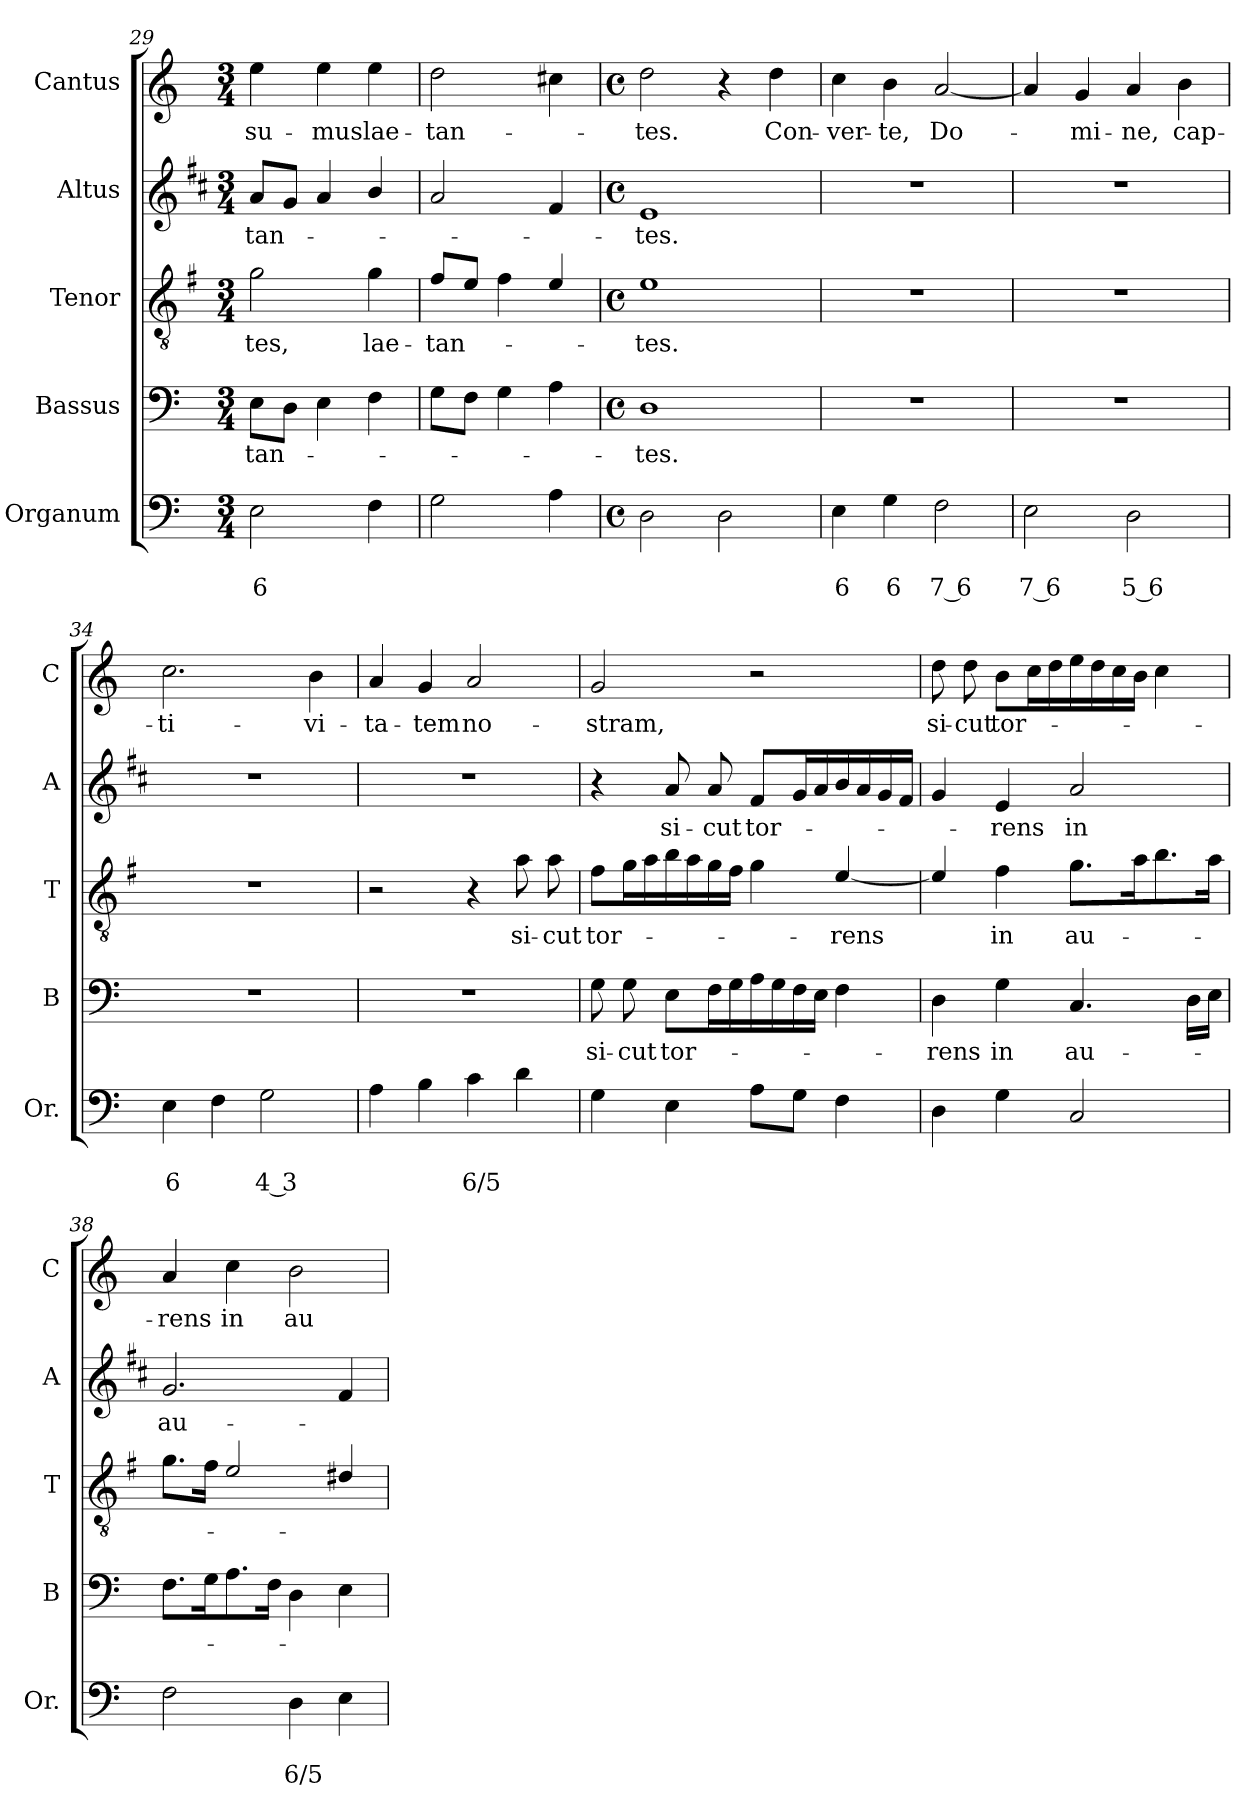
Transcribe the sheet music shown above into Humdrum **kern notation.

**kern	**text	**text	**kern	**text	**kern	**text	**kern	**text	**kern	**text
*part5	*part5	*part5	*part4	*part4	*part3	*part3	*part2	*part2	*part1	*part1
*staff5	*staff5	*staff5	*staff4	*staff4	*staff3	*staff3	*staff2	*staff2	*staff1	*staff1
*I"Organum	*	*	*I"Bassus	*	*I"Tenor	*	*I"Altus	*	*I"Cantus	*
*I'Or.	*	*	*I'B	*	*I'T	*	*I'A	*	*I'C	*
*clefF4	*	*	*clefF4	*	*clefGv2	*	*clefG2	*	*clefG2	*
*	*	*	*	*	*ITrd4c7	*	*ITrd1c2	*	*	*
*k[]	*	*	*k[]	*	*k[]	*	*k[]	*	*k[]	*
*C:	*	*	*C:	*	*C:	*	*C:	*	*C:	*
*M3/4	*	*	*M3/4	*	*M3/4	*	*M3/4	*	*M3/4	*
=29	=29	=29	=29	=29	=29	=29	=29	=29	=29	=29
!	!	!LO:LY:b	!	!LO:LY:b	!	!LO:LY:b	!	!LO:LY:b	!	!LO:LY:b
2E\	.	6	8E\L	-tan-	2c\	-tes,	8g/L	-tan-	4ee\	su-
.	.	.	8D\J	.	.	.	8f/J	.	.	.
!	!	!	!	!	!	!	!	!	!	!LO:LY:b
.	.	.	4E\	.	.	.	4g/	.	4ee\	-mus
!	!	!	!	!	!	!LO:LY:b	!	!	!	!LO:LY:b
4F\	.	.	4F\	.	4c\	lae-	4a/	.	4ee\	lae-
!!LO:PB:g=z
=30	=30	=30	=30	=30	=30	=30	=30	=30	=30	=30
!	!	!	!	!	!	!LO:LY:b	!	!	!	!LO:LY:b
2G\	.	.	8G\L	.	8B/L	-tan-	2g/	.	2dd\	-tan-
.	.	.	8F\J	.	8A/J	.	.	.	.	.
.	.	.	4G\	.	4B\	.	.	.	.	.
4A\	.	.	4A\	.	4A/	.	4e/	.	4cc#X\	.
=31	=31	=31	=31	=31	=31	=31	=31	=31	=31	=31
*M4/4	*	*	*M4/4	*	*M4/4	*	*M4/4	*	*M4/4	*
*met(c)	*	*	*met(c)	*	*met(c)	*	*met(c)	*	*met(c)	*
!	!	!	!	!LO:LY:b	!	!LO:LY:b	!	!LO:LY:b	!	!LO:LY:b
2D\	.	.	1D	-tes.	1A	-tes.	1d	-tes.	2dd\	-tes.
2D\	.	.	.	.	.	.	.	.	4r	.
!	!	!	!	!	!	!	!	!	!	!LO:LY:b
.	.	.	.	.	.	.	.	.	4dd\	Con-
=32	=32	=32	=32	=32	=32	=32	=32	=32	=32	=32
!	!	!LO:LY:b	!	!	!	!	!	!	!	!LO:LY:b
4E\	.	6	1r	.	1r	.	1r	.	4cc\	-ver-
!	!	!LO:LY:b	!	!	!	!	!	!	!	!LO:LY:b
4G\	.	6	.	.	.	.	.	.	4b\	-te,
!	!	!LO:LY:b	!	!	!	!	!	!	!	!LO:LY:b
2F\	.	7 6	.	.	.	.	.	.	[2a/	Do-
=33	=33	=33	=33	=33	=33	=33	=33	=33	=33	=33
!	!	!LO:LY:b	!	!	!	!	!	!	!	!
2E\	.	7 6	1r	.	1r	.	1r	.	4a/]	.
!	!	!	!	!	!	!	!	!	!	!LO:LY:b
.	.	.	.	.	.	.	.	.	4g/	-mi-
!	!	!LO:LY:b	!	!	!	!	!	!	!	!LO:LY:b
2D\	.	5 6	.	.	.	.	.	.	4a/	-ne,
!	!	!	!	!	!	!	!	!	!	!LO:LY:b
.	.	.	.	.	.	.	.	.	4b\	cap-
=34	=34	=34	=34	=34	=34	=34	=34	=34	=34	=34
!	!	!LO:LY:b	!	!	!	!	!	!	!	!LO:LY:b
4E\	.	6	1r	.	1r	.	1r	.	2.cc\	-ti-
4F\	.	.	.	.	.	.	.	.	.	.
!	!	!LO:LY:b	!	!	!	!	!	!	!	!
2G\	.	4 3	.	.	.	.	.	.	.	.
!	!	!	!	!	!	!	!	!	!	!LO:LY:b
.	.	.	.	.	.	.	.	.	4b\	-vi-
=35	=35	=35	=35	=35	=35	=35	=35	=35	=35	=35
!	!	!	!	!	!	!	!	!	!	!LO:LY:b
4A\	.	.	1r	.	2r	.	1r	.	4a/	-ta-
!	!	!	!	!	!	!	!	!	!	!LO:LY:b
4B\	.	.	.	.	.	.	.	.	4g/	-tem
!	!	!LO:LY:b	!	!	!	!	!	!	!	!LO:LY:b
4c\	.	6/5	.	.	4r	.	.	.	2a/	no-
!	!	!	!	!	!	!LO:LY:b	!	!	!	!
4d\	.	.	.	.	8d\	si-	.	.	.	.
!	!	!	!	!	!	!LO:LY:b	!	!	!	!
.	.	.	.	.	8d\	-cut	.	.	.	.
=36	=36	=36	=36	=36	=36	=36	=36	=36	=36	=36
!	!	!	!	!LO:LY:b	!	!LO:LY:b	!	!	!	!LO:LY:b
4G\	.	.	8G\	si-	8B\L	tor-	4r	.	2g/	-stram,
!	!	!	!	!LO:LY:b	!	!	!	!	!	!
.	.	.	8G\	-cut	16c\L	.	.	.	.	.
.	.	.	.	.	16d\	.	.	.	.	.
!	!	!	!	!LO:LY:b	!	!	!	!LO:LY:b	!	!
4E\	.	.	8E\L	tor-	16e\	.	8g/	si-	.	.
.	.	.	.	.	16d\	.	.	.	.	.
!	!	!	!	!	!	!	!	!LO:LY:b	!	!
.	.	.	16F\L	.	16c\	.	8g/	-cut	.	.
.	.	.	16G\	.	16B\JJ	.	.	.	.	.
!	!	!	!	!	!	!	!	!LO:LY:b	!	!
8A\L	.	.	16A\	.	4c\	.	8e/L	tor-	2r	.
.	.	.	16G\	.	.	.	.	.	.	.
8G\J	.	.	16F\	.	.	.	16f/L	.	.	.
.	.	.	16E\JJ	.	.	.	16g/	.	.	.
!	!	!	!	!	!	!LO:LY:b	!	!	!	!
4F\	.	.	4F\	.	[4A/	-rens	16a/	.	.	.
.	.	.	.	.	.	.	16g/	.	.	.
.	.	.	.	.	.	.	16f/	.	.	.
.	.	.	.	.	.	.	16e/JJ	.	.	.
!!LO:LB:g=z
=37	=37	=37	=37	=37	=37	=37	=37	=37	=37	=37
!	!	!	!	!LO:LY:b	!	!	!	!	!	!LO:LY:b
4D\	.	.	4D\	-rens	4A/]	.	4f/	.	8dd\	si-
!	!	!	!	!	!	!	!	!	!	!LO:LY:b
.	.	.	.	.	.	.	.	.	8dd\	-cut
!	!	!	!	!LO:LY:b	!	!LO:LY:b	!	!LO:LY:b	!	!LO:LY:b
4G\	.	.	4G\	in	4B\	in	4d/	-rens	8b\L	tor-
.	.	.	.	.	.	.	.	.	16cc\L	.
.	.	.	.	.	.	.	.	.	16dd\	.
!	!	!	!	!LO:LY:b	!	!LO:LY:b	!	!LO:LY:b	!	!
2C/	.	.	4.C/	au-	8.c\L	au-	2g/	in	16ee\	.
.	.	.	.	.	.	.	.	.	16dd\	.
.	.	.	.	.	.	.	.	.	16cc\	.
.	.	.	.	.	16d\k	.	.	.	16b\JJ	.
.	.	.	.	.	8.e\	.	.	.	4cc\	.
.	.	.	16D\LL	.	.	.	.	.	.	.
.	.	.	16E\JJ	.	16d\Jk	.	.	.	.	.
=38	=38	=38	=38	=38	=38	=38	=38	=38	=38	=38
!	!	!	!	!	!	!	!	!LO:LY:b	!	!LO:LY:b
2F\	.	.	8.F\L	.	8.c\L	.	2.f/	au-	4a/	-rens
.	.	.	16G\k	.	16B\Jk	.	.	.	.	.
!	!	!	!	!	!	!	!	!	!	!LO:LY:b
.	.	.	8.A\	.	2A/	.	.	.	4cc\	in
.	.	.	16F\Jk	.	.	.	.	.	.	.
!	!	!LO:LY:b	!	!	!	!	!	!	!	!LO:LY:b
4D\	.	6/5	4D\	.	.	.	.	.	2b\	au-
4E\	.	.	4E\	.	4G#X/	.	4e/	.	.	.
=	=	=	=	=	=	=	=	=	=	=
*-	*-	*-	*-	*-	*-	*-	*-	*-	*-	*-
